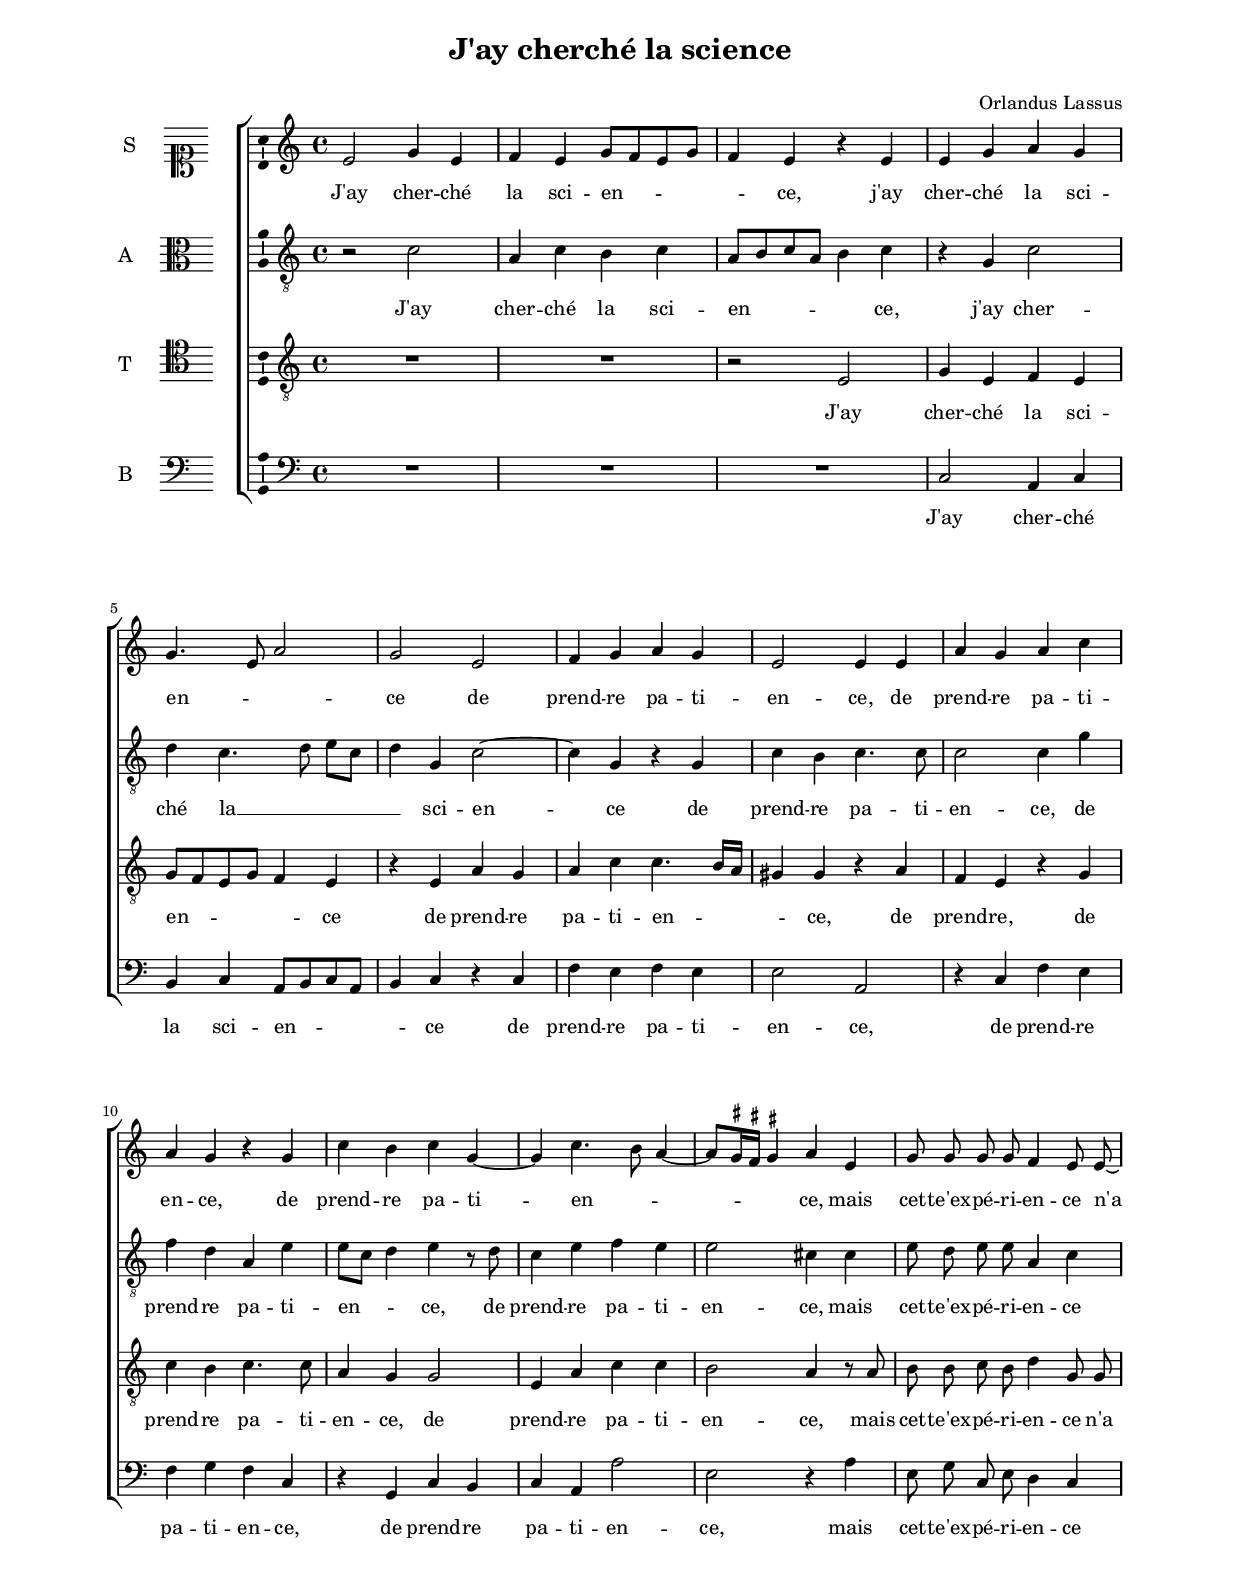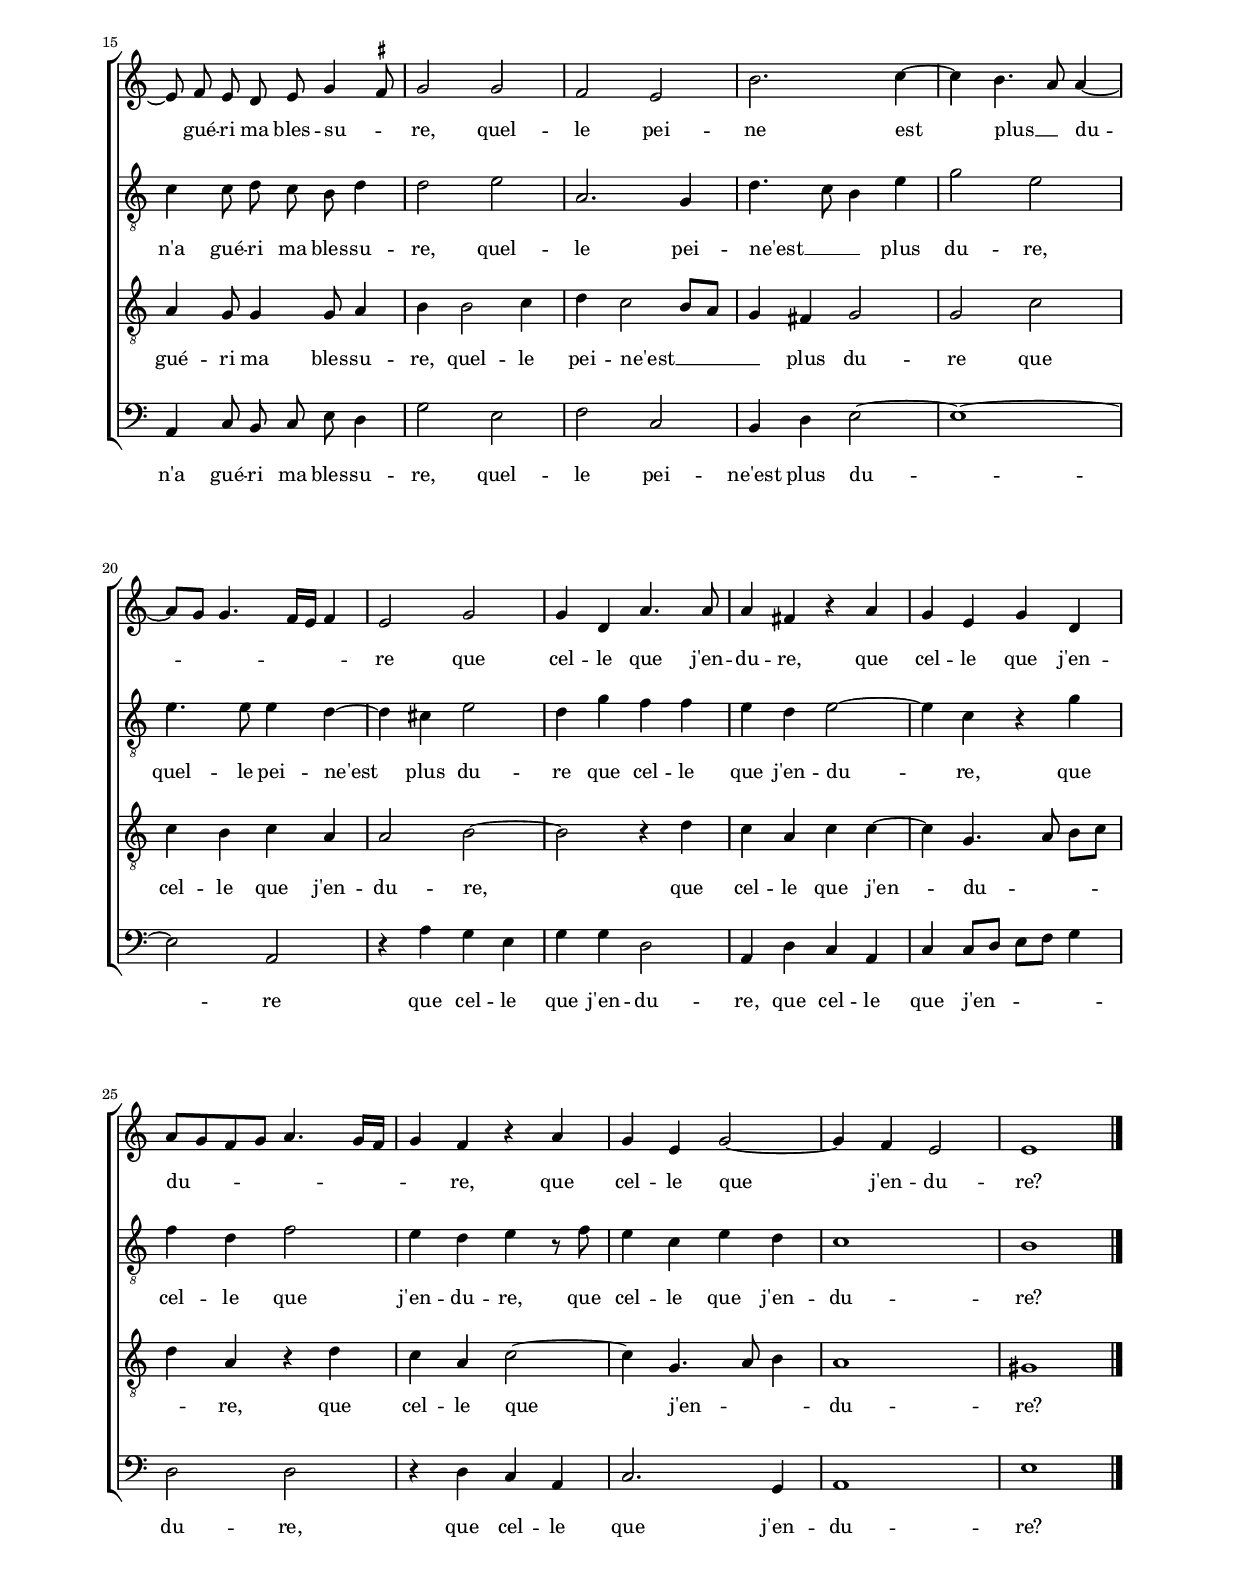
\header
{
	title=\markup { \column { "J'ay cherché la science" \transparent "x" } }
  composer="Orlandus Lassus"
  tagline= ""
}

\version "2.24.3"
\include "deutsch.ly"
#(set-global-staff-size 16)
% #(set-default-paper-size "letter")
#(ly:set-option 'point-and-click #f)

	
global = {
	\set Staff.autoBeaming = ##f
	\key c \major
	\time 4/4
	\skip 1*29 \bar "|."
	}

	ficta = { \once \set suggestAccidentals = ##t }
	
	forget = #(define-music-function (music) (ly:music?) #{
		\accidentalStyle forget
		$music
		\accidentalStyle default
		#})
	

\paper
	{
	top-margin = 2 \cm
	bottom-margin = 2 \cm
	left-margin = 2 \cm
	right-margin = 2 \cm
	ragged-bottom = ##f
	ragged-last-bottom = ##f
	print-page-number = ##f
	system-system-spacing = #'((basic-distance . 20) (minimum-distance . 14) (padding . 8) (strechability . 150))
	systems-per-page = 3
%	min-systems-per-page = 3
%	oddHeaderMarkup = \markup { \fill-line { \null \null \column \right-align { \fontsize #1 \fromproperty #'page:page-number-string \null } } }
%	evenHeaderMarkup = \markup { \column \right-align { \fontsize #1 \fromproperty #'page:page-number-string \null } }
	}


incipitcantus = \markup { \score {
	{
	\set Staff.instrumentName = \markup { \fontsize #1 "S" }
	\key c \major
	\clef soprano
	s4 \bar ""
	}
	\layout  {
	raggedright = ##t
	indent = 1.1 \cm
	line-width = 2\cm
	\context { \Staff \remove Time_signature_engraver }
	\override Staff.Clef.Y-extent = #'(0 . 0)
	}} \hspace #1 }
	
      
incipitaltus = \markup { \score {
	{
	\set Staff.instrumentName = \markup { \fontsize #1 "A" }
	\key c \major
	\clef alto
	s4 \bar ""
	}
	\layout  {
	raggedright = ##t
	indent = 1.1 \cm
	line-width = 2\cm
	\context { \Staff \remove Time_signature_engraver }
	\override Staff.Clef.Y-extent = #'(0 . 0)
	}} \hspace #1 }


incipittenor = \markup { \score {
	{
	\set Staff.instrumentName = \markup { \fontsize #1 "T" }
	\key c \major
	\clef tenor
	s4 \bar ""
	}
	\layout  {
	raggedright = ##t
	indent = 1.1 \cm
	line-width = 2\cm
	\context { \Staff \remove Time_signature_engraver }
	\override Staff.Clef.Y-extent = #'(0 . 0)
	}} \hspace #1 }


incipitbassus = \markup { \score {
	{
	\set Staff.instrumentName = \markup { \fontsize #1 "B" }
	\key c \major
	\clef bass
	s4 \bar ""
	}
	\layout  {
	raggedright = ##t
	indent = 1.1 \cm
	line-width = 2\cm
	\context { \Staff \remove Time_signature_engraver }
	\override Staff.Clef.Y-extent = #'(0 . 0)
	}} \hspace #1 }


cantus =  \relative c''
	{
	e,2 g4 e
	f4 e g8[ f e g]
	f4 e r e
	e4 g a g
%5
	g4. e8 a2 |
	g2 e
	f4 g a g
	e2 e4 e
	a4 g a c
%10
	a4 g r g |
	c4 h c g~
	g4 c4. h8 a4~
	a8[ \ficta gis16 \ficta fis] \ficta gis!4 a e
	g8 g g g f4 e8 e~
%15
	e8 f e d e g4 \ficta fis8 |
	g2 g
	f2 e
	h'2. c4~ |
	c4 h4. a8 a4~
%20
	a8[ g] g4. f16[ e] f4 |
	e2 g
	g4 d a'4. a8
	a4 fis r a
	g4 e g d
%25
	a'8[ g f g] a4. g16[ f] |
	g4 f r a
	g4 e g2~
	g4 f e2
	e1 |
	}


altus =  \relative c'
	{
	r2 c
	a4 c h c
	a8[ h c a] h4 c
	r4 g c2
%5
	d4 c4. d8 e[ c] |
	d4 g, c2~
	c4 g r g
	c4 h c4. c8
	c2 c4 g'
%10
	f4 d a e' |
	e8[ c] d4 e4 r8 d
	c4 e f e
	e2 cis4 cis
	e8 d e e a,4 c
%15
	c4 c8 d c h d4 |
	d2 e
	a,2. g4
	d'4. c8 h4 e
	g2 e
%20
	e4. e8 e4 d~ |
	d4 cis e2
	d4 g f f
	e4 d e2~
	e4 c r g'
%25
	f4 d f2 |
	e4 d e r8 f
	e4 c e d
	c1
	h1 |
	}


tenor =  \relative c'
	{
	R1
	R1
	r2 e,
	g4 e f e
%5
	g8[ f e g] f4 e |
	r4 e a g
	a4 c c4. h16[ a]
	gis4 gis r a
	f4 e r g
%10
	c4 h c4. c8 |
	a4 g g2
	e4 a c c
	h2 a4 r8 a
	h8 h c h d4 g,8 g
%15
	a4 g8 g4 g8 a4 |
	h4 h2 c4
	d4 c2 h8[ a]
	g4 fis g2
	g2 c
%20
	c4 h c a |
	a2 h~
	h2 r4 d
	c4 a c c~
	c4 g4. a8 h[ c]
%25
	d4 a r d |
	c4 a c2~
	c4 g4. a8 h4
	a1
	gis1 |
	}


bassus  =  \relative c
	{
	R1
	R1
	R1
	c2 a4 c
%5
	h4 c a8[ h c a] |
	h4 c r c
	f4 e f e
	e2 a,
	r4 c f e
%10
	f4 g f c |
	r4 g c h
	c4 a a'2
	e2 r4 a
	e8 g c, e d4 c
%15
	a4 c8 h c e d4 |
	g2 e
	f2 c
	h4 d e2~
	e1~
%20
	e2 a, |
	r4 a' g e
	g4 g d2
	a4 d c a
	c4 c8[ d] e[ f] g4
%25
	d2 d |
	r4 d c a
	c2. g4
	a1
	e'1 |
	}

lyricscantus = \lyricmode {
	J'ay cher -- ché la sci -- en -- _ ce,
	j'ay cher -- ché la sci -- en -- _ _ ce
	de prend -- re pa -- ti -- en -- ce,
	de prend -- re pa -- ti -- en -- ce,
	de prend -- re pa -- ti -- en -- _ _ _ ce,
	mais cet -- te'ex -- pé -- ri -- en -- ce
	n'a gué -- ri ma bles -- su -- _ re,
	quel -- le pei -- ne est plus __ _ du -- _ _ _ re
	que cel -- le que j'en -- du -- re,
	que cel -- le que j'en -- du -- _ _ _ re,
	que cel -- le que j'en -- du -- re?
	}


lyricsaltus = \lyricmode {
	J'ay cher -- ché la sci -- en -- _ ce,
	j'ay cher -- ché la __ _ _ _ sci -- en -- ce
	de prend -- re pa -- ti -- en -- ce,
	de prend -- re pa -- ti -- en -- _ ce,
	de prend -- re pa -- ti -- en -- ce,
	mais cet -- te'ex -- pé -- ri -- en -- ce
	n'a gué -- ri ma bles -- su -- re,
	quel -- le pei -- ne'est __ _ _ plus du -- re,
	quel -- le pei -- ne'est plus du -- re
	que cel -- le que j'en -- du -- re,
	que cel -- le que j'en -- du -- re,
	que cel -- le que j'en -- du -- re?
	}


lyricstenor = \lyricmode {
	J'ay cher -- ché la sci -- en -- _ ce
	de prend -- re pa -- ti -- en -- _ _ ce,
	de prend -- re,
	de prend -- re pa -- ti -- en -- ce,
	de prend -- re pa -- ti -- en -- ce,
	mais cet -- te'ex -- pé -- ri -- en -- ce
	n'a gué -- ri ma bles -- su -- re,
	quel -- le pei -- ne'est __ _ _ plus du -- re
	que cel -- le que j'en -- du -- re,
	que cel -- le que j'en -- du -- _ _ _ re,
	que cel -- le que j'en -- _ _ du -- re?
	}


lyricsbassus = \lyricmode {
	J'ay cher -- ché la sci -- en -- _ ce
	de prend -- re pa -- ti -- en -- ce,
	de prend -- re pa -- ti -- en -- ce,
	de prend -- re pa -- ti -- en -- ce,
	mais cet -- te'ex -- pé -- ri -- en -- ce
	n'a gué -- ri ma bles -- su -- re,
	quel -- le pei -- ne'est plus du -- re
	que cel -- le que j'en -- du -- re,
	que cel -- le que j'en -- _ _ du -- re,
	que cel -- le que j'en -- du -- re?
	}


\score
{  
	\transpose c c {
	\new ChoirStaff \with { \override StaffGrouper.staff-staff-spacing.basic-distance = #13 }
	<<

	\new Staff << \global
	\new Voice="v1" {
		\set Staff.instrumentName=\incipitcantus
		\set Staff.midiInstrument = "reed organ"
		\clef violin
		\cantus }
	\new Lyrics \lyricsto "v1" {\lyricscantus }
	>>


	\new Staff << \global
	\new Voice="v2" {
		\set Staff.instrumentName=\incipitaltus
		\set Staff.midiInstrument = "reed organ"
		\clef "G_8" 
		\altus}
	\new Lyrics \lyricsto "v2" {\lyricsaltus }
	>>


	\new Staff << \global
	\new Voice="v3" {
		\set Staff.instrumentName=\incipittenor
		\set Staff.midiInstrument = "reed organ"
		\clef "G_8"
		\tenor }
	\new Lyrics \lyricsto "v3" {\lyricstenor }
	>>


	\new Staff << \global
	\new Voice="v4" {
		\set Staff.instrumentName=\incipitbassus
		\set Staff.midiInstrument = "reed organ"
		\clef bass 
		\bassus }
	\new Lyrics \lyricsto "v4" {\lyricsbassus}
	>>

	>>
	} % transpose

	\layout
	{
	indent = 2.2 \cm
	\context { \Lyrics \override VerticalAxisGroup.nonstaff-relatedstaff-spacing.padding = #2.2 }
	\context { \Staff \override TimeSignature.break-visibility = #end-of-line-invisible }
	\context { \Staff \consists Ambitus_engraver }
	\context { \Score \override BarNumber.padding = #2 }
	\context { \Voice \override NoteHead.style = #'baroque }
	}

\midi
	{
	\tempo 4 = 90
	}
	
}


% EOF
